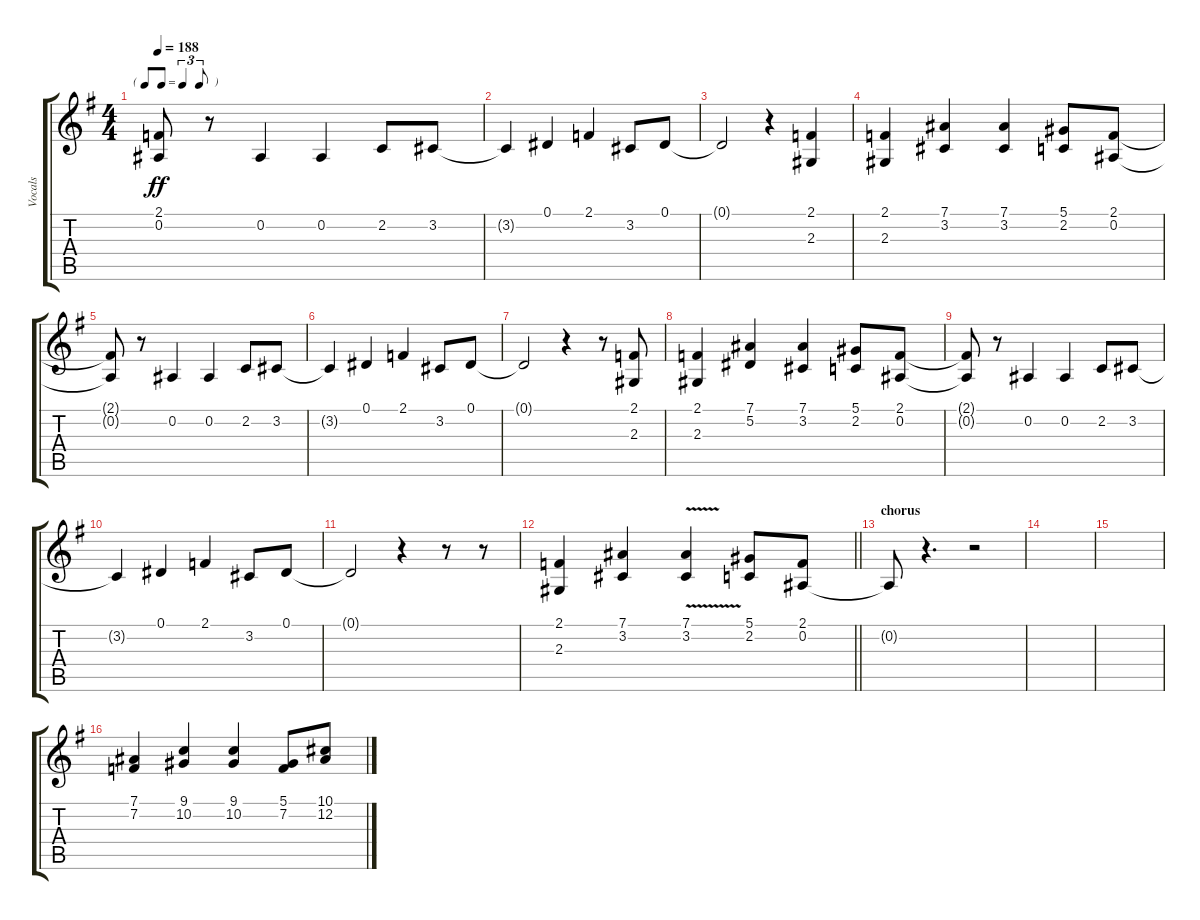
\track ("Vocals" "Vocals") {instrument oboe}
\staff {score tabs}
\tuning (Eb4 Bb3 Gb3 Db3 Ab2 Eb2) {hide}
\ts (4 4)
\tf triplet8th
\tempo 188
\clef g2
\ks g
(2.1{t} 0.2{t}).8{dy ff} r.8 0.2.4 0.2.4 2.2.8 3.2.8 |
3.2{t}.4 0.1.4 2.1.4 3.2.8 0.1.8 |
0.1{t}.2 r.4 (2.1 2.3).4 |
(2.1 2.3).4 (7.1 3.2).4 (7.1 3.2).4 (5.1 2.2).8 (2.1 0.2).8 |
(2.1{t} 0.2{t}).8 r.8 0.2.4 0.2.4 2.2.8 3.2.8 |
3.2{t}.4 0.1.4 2.1.4 3.2.8 0.1.8 |
0.1{t}.2 r.4 r.8 (2.1 2.3).8 |
(2.1 2.3).4 (7.1 5.2).4 (7.1 3.2).4 (5.1 2.2).8 (2.1 0.2).8 |
(2.1{t} 0.2{t}).8 r.8 0.2.4 0.2.4 2.2.8 3.2.8 |
3.2{t}.4 0.1.4 2.1.4 3.2.8 0.1.8 |
0.1{t}.2 r.4 r.8 r.8 |
\barLineRight lightlight
(2.1 2.3).4 (7.1 3.2).4 (7.1{v} 3.2).4 (5.1 2.2).8 (2.1 0.2).8 |
\section ("" "chorus")
0.2{t}.8 r.4{d} r.2 |
|
|
(7.1 7.2).4 (9.1 10.2).4 (9.1 10.2).4 (5.1 7.2).8 (10.1 12.2).8
